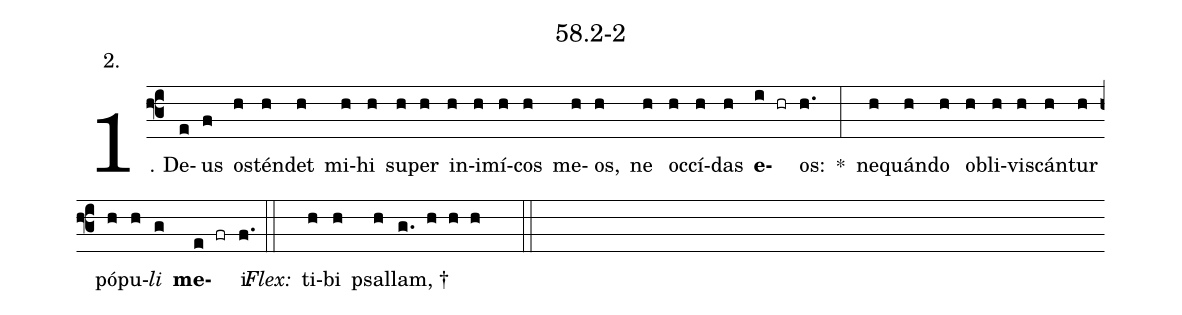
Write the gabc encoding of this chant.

name: 58.2-2;
annotation: 2.;
%%
(f3)1. De(e)us(f) os(h)tén(h)det(h) mi(h)hi(h) su(h)per(h) in(h)i(h)mí(h)cos(h) me(h)os,(h) ne(h) oc(h)cí(h)das(h) <b>e</b>(i hr)os:(h.) *(:) ne(h)quán(h)do(h) ob(h)li(h)vis(h)cán(h)tur(h) pó(h)pu(h)<i>li</i>(g) <b>me</b>(e fr)i.(f.) (::)
<i>Flex:</i>()  ti(h)bi(h) psal(h)lam, †(g. h h h  ::)
